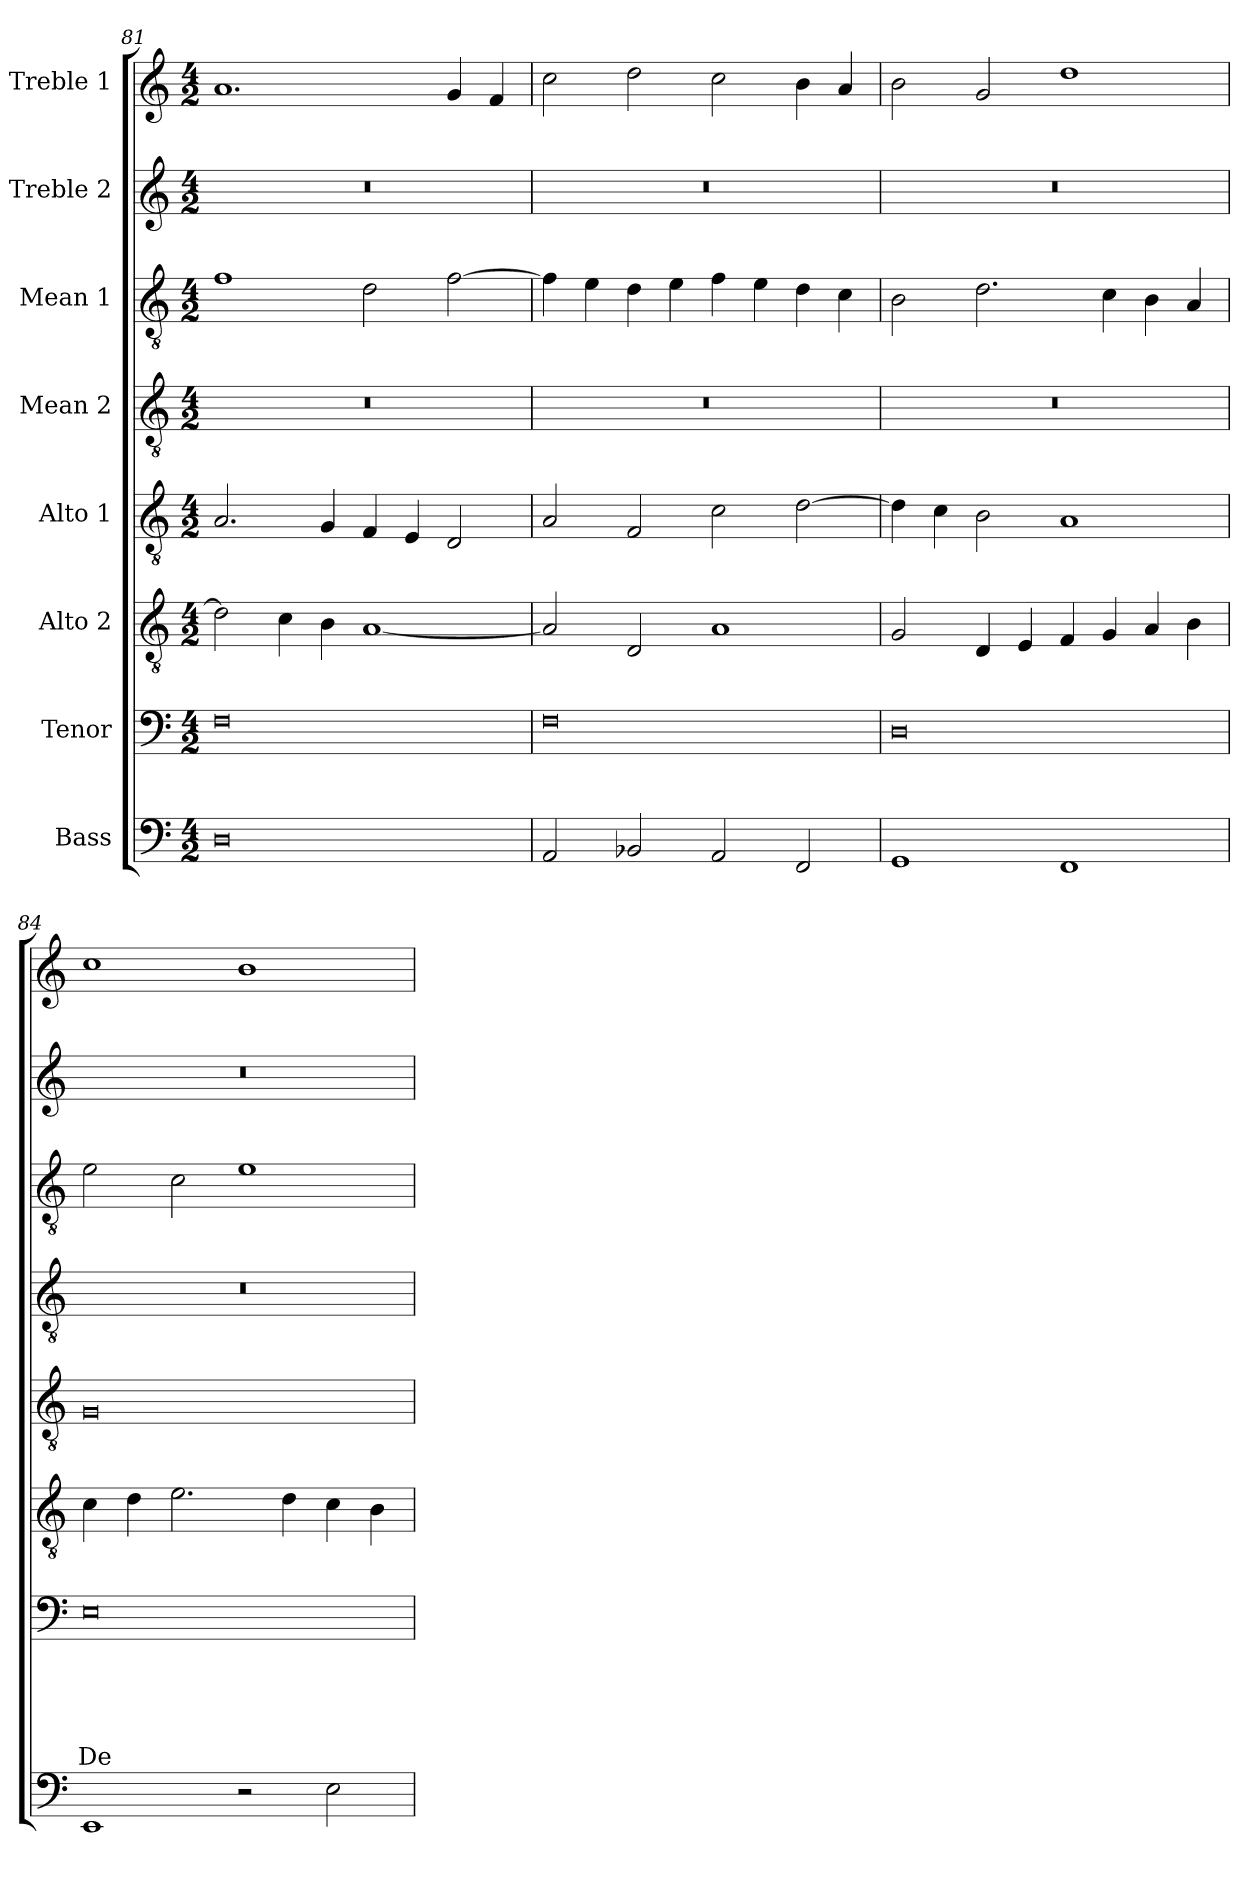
**kern	**kern	**text	**text	**text	**text	**text	**kern	**kern	**kern	**kern	**kern	**kern
*part8	*part7	*part7	*part7	*part7	*part7	*part7	*part6	*part5	*part4	*part3	*part2	*part1
*staff8	*staff7	*staff7	*staff7	*staff7	*staff7	*staff7	*staff6	*staff5	*staff4	*staff3	*staff2	*staff1
*I"Bass	*I"Tenor	*	*	*	*	*	*I"Alto 2	*I"Alto 1	*I"Mean 2	*I"Mean 1	*I"Treble 2	*I"Treble 1
*clefF4	*clefF4	*	*	*	*	*	*clefGv2	*clefGv2	*clefGv2	*clefGv2	*clefG2	*clefG2
*k[]	*k[]	*	*	*	*	*	*k[]	*k[]	*k[]	*k[]	*k[]	*k[]
*C:	*C:	*	*	*	*	*	*C:	*C:	*C:	*C:	*C:	*C:
*M4/2	*M4/2	*	*	*	*	*	*M4/2	*M4/2	*M4/2	*M4/2	*M4/2	*M4/2
=81	=81	=81	=81	=81	=81	=81	=81	=81	=81	=81	=81	=81
0D	0F	.	.	.	.	.	2d\]	2.A/	0r	1f	0r	1.a
.	.	.	.	.	.	.	4c\	.	.	.	.	.
.	.	.	.	.	.	.	4B\	4G/	.	.	.	.
.	.	.	.	.	.	.	[1A	4F/	.	2d\	.	.
.	.	.	.	.	.	.	.	4E/	.	.	.	.
.	.	.	.	.	.	.	.	2D/	.	[2f\	.	4g/
.	.	.	.	.	.	.	.	.	.	.	.	4f/
=82	=82	=82	=82	=82	=82	=82	=82	=82	=82	=82	=82	=82
2AA/	0F	.	.	.	.	.	2A/]	2A/	0r	4f\]	0r	2cc\
.	.	.	.	.	.	.	.	.	.	4e\	.	.
2BB-X/	.	.	.	.	.	.	2D/	2F/	.	4d\	.	2dd\
.	.	.	.	.	.	.	.	.	.	4e\	.	.
2AA/	.	.	.	.	.	.	1A	2c\	.	4f\	.	2cc\
.	.	.	.	.	.	.	.	.	.	4e\	.	.
2FF/	.	.	.	.	.	.	.	[2d\	.	4d\	.	4b\
.	.	.	.	.	.	.	.	.	.	4c\	.	4a/
=83	=83	=83	=83	=83	=83	=83	=83	=83	=83	=83	=83	=83
1GG	0D	.	.	.	.	.	2G/	4d\]	0r	2B\	0r	2b\
.	.	.	.	.	.	.	.	4c\	.	.	.	.
.	.	.	.	.	.	.	4D/	2B\	.	2.d\	.	2g/
.	.	.	.	.	.	.	4E/	.	.	.	.	.
1FF	.	.	.	.	.	.	4F/	1A	.	.	.	1dd
.	.	.	.	.	.	.	4G/	.	.	4c\	.	.
.	.	.	.	.	.	.	4A/	.	.	4B\	.	.
.	.	.	.	.	.	.	4B\	.	.	4A/	.	.
!!LO:LB:g=z
=84	=84	=84	=84	=84	=84	=84	=84	=84	=84	=84	=84	=84
1EE	0E	.	.	.	.	De-	4c\	0G	0r	2e\	0r	1cc
.	.	.	.	.	.	.	4d\	.	.	.	.	.
.	.	.	.	.	.	.	2.e\	.	.	2c\	.	.
2r	.	.	.	.	.	.	.	.	.	1e	.	1b
.	.	.	.	.	.	.	4d\	.	.	.	.	.
2E\	.	.	.	.	.	.	4c\	.	.	.	.	.
.	.	.	.	.	.	.	4B\	.	.	.	.	.
=	=	=	=	=	=	=	=	=	=	=	=	=
*-	*-	*-	*-	*-	*-	*-	*-	*-	*-	*-	*-	*-
